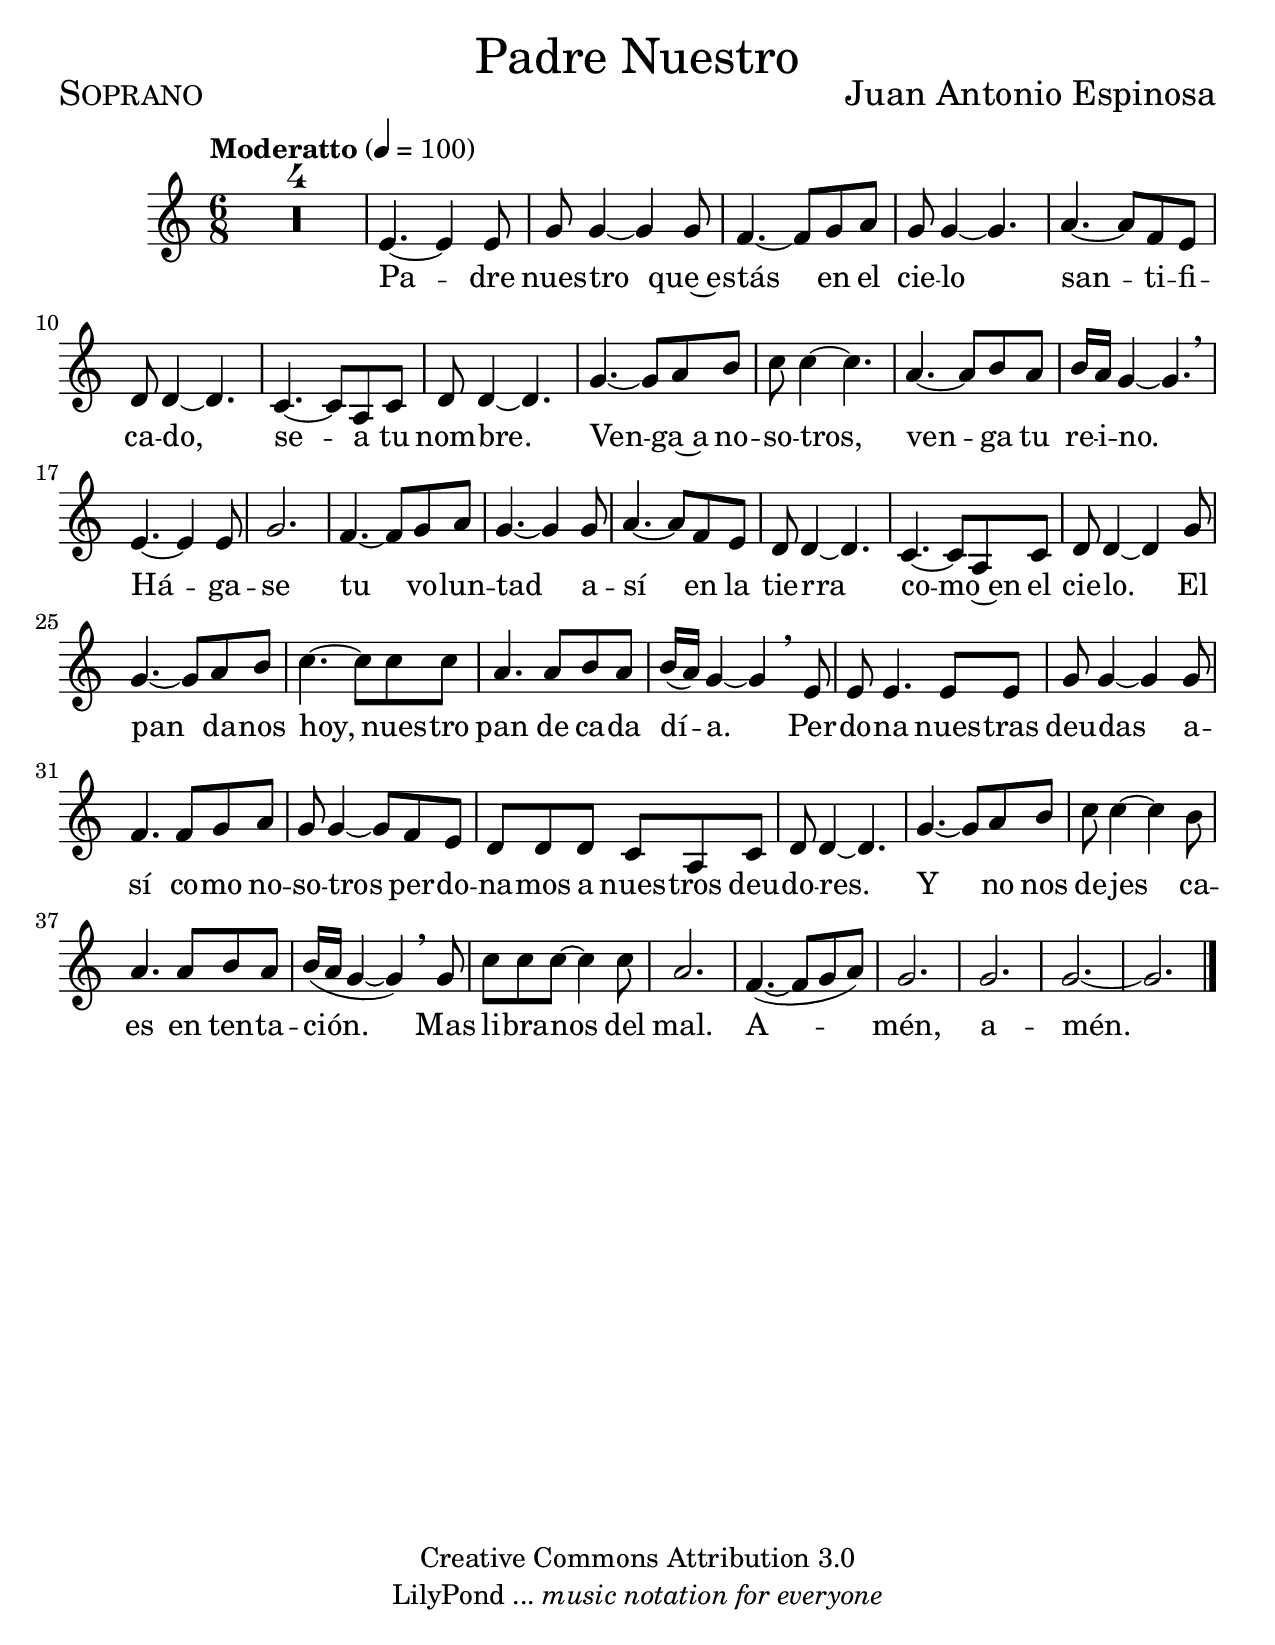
% ****************************************************************
%	Aleluya, mujeres santas - Soprano
%	by serach.sam@
% ****************************************************************
\language "espanol"
\version "2.19.49"

\include "melodia.ily"

#(set-global-staff-size 24)

% --- Parametro globales

\markup { \fill-line { \center-column { \fontsize #5 \titulo \fontsize #2 \subtitulo } } }
\markup { \fill-line { \fontsize #2 \smallCaps "Soprano" \fontsize #2 \autor  } }

\header {
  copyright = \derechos
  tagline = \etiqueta
  breakbefore = ##t
}

% --- Musica

% --- Letra

\score {
  <<
    \new Staff <<
      \set Staff.midiInstrument = #"oboe"
      \new Voice = "voz" << \global \soprano >>
      \new Lyrics \lyricsto "voz" \letra
    >>
  >>
  \midi {}
  \layout {}
}

\paper {
  #(set-paper-size "letter")
}